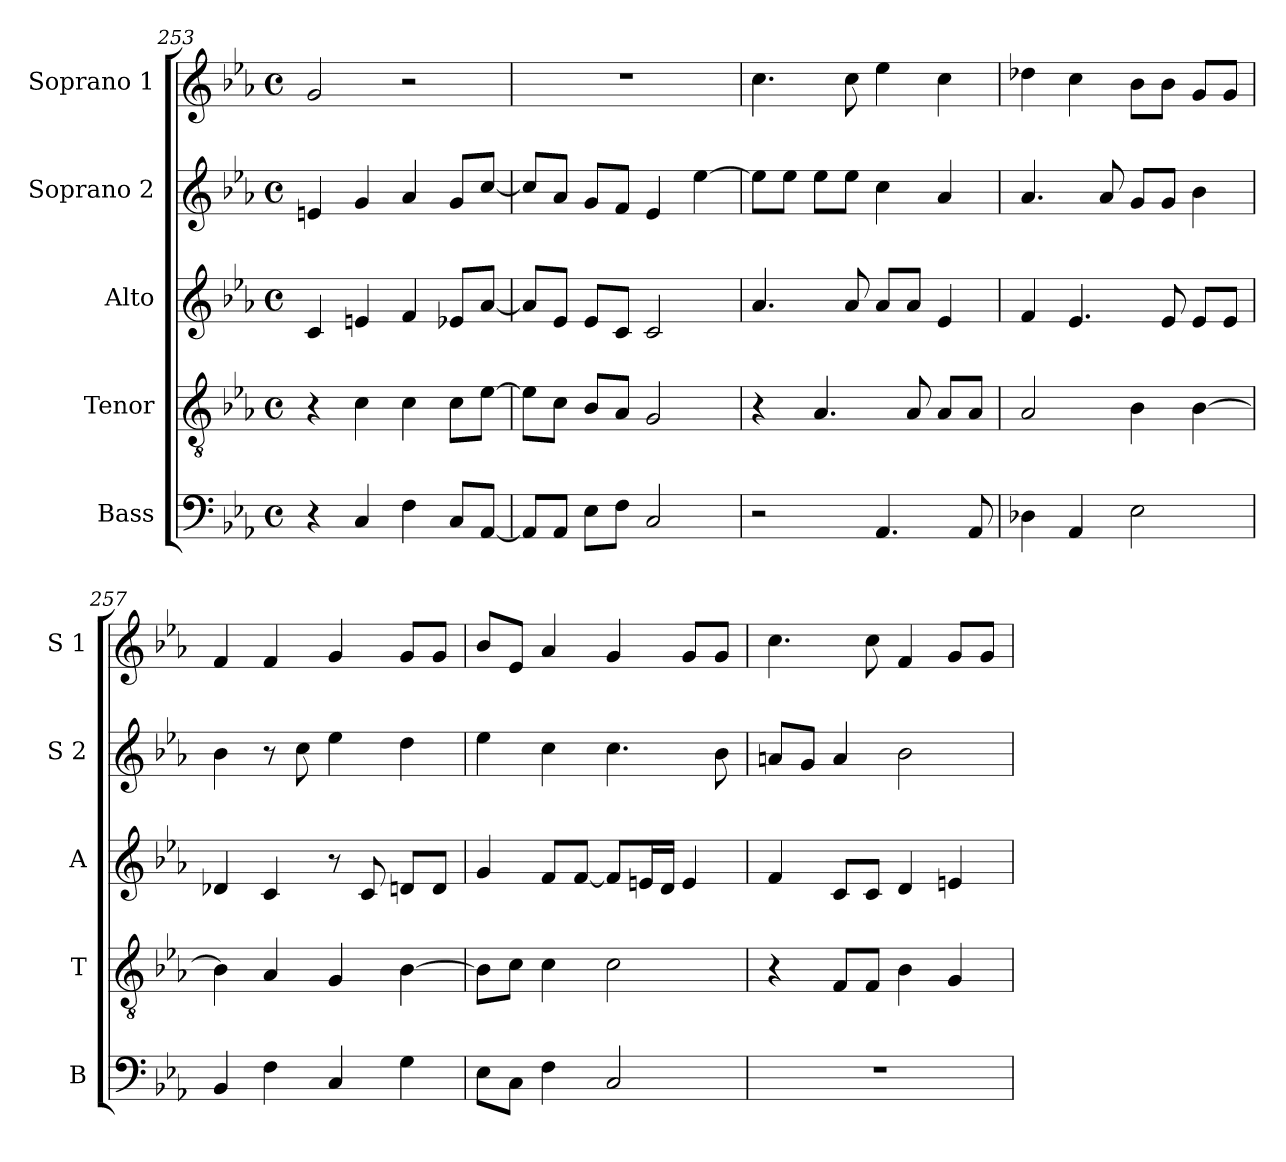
**kern	**kern	**kern	**kern	**kern
*part5	*part4	*part3	*part2	*part1
*staff5	*staff4	*staff3	*staff2	*staff1
*I"Bass	*I"Tenor	*I"Alto	*I"Soprano 2	*I"Soprano 1
*I'B	*I'T	*I'A	*I'S 2	*I'S 1
*clefF4	*clefGv2	*clefG2	*clefG2	*clefG2
*k[b-e-a-]	*k[b-e-a-]	*k[b-e-a-]	*k[b-e-a-]	*k[b-e-a-]
*E-:	*E-:	*E-:	*E-:	*E-:
*M4/4	*M4/4	*M4/4	*M4/4	*M4/4
*met(c)	*met(c)	*met(c)	*met(c)	*met(c)
=253	=253	=253	=253	=253
4r	4r	4c/	4en/	2g/
4C/	4c\	4en/	4g/	.
4F\	4c\	4f/	4a-/	2r
8C/L	8c\L	8e-X/L	8g/L	.
[<8AA-/J	[>8e-\J	[<8a-/J	[<8cc/J	.
=254	=254	=254	=254	=254
8AA-/L]	8e-\L]	8a-/L]	8cc/L]	1r
8AA-/J	8c\J	8e-/J	8a-/J	.
8E-\L	8B-/L	8e-/L	8g/L	.
8F\J	8A-/J	8c/J	8f/J	.
2C/	2G/	2c/	4e-/	.
.	.	.	[>4ee-\	.
!!LO:PB:g=z
=255	=255	=255	=255	=255
2r	4r	4.a-/	8ee-\L]	4.cc\
.	.	.	8ee-\J	.
.	4.A-/	.	8ee-\L	.
.	.	8a-/	8ee-\J	8cc\
4.AA-/	.	8a-/L	4cc\	4ee-\
.	8A-/	8a-/J	.	.
.	8A-/L	4e-/	4a-/	4cc\
8AA-/	8A-/J	.	.	.
=256	=256	=256	=256	=256
4D-X\	2A-/	4f/	4.a-/	4dd-X\
4AA-/	.	4.e-/	.	4cc\
.	.	.	8a-/	.
2E-\	4B-\	.	8g/L	8b-\L
.	.	8e-/	8g/J	8b-\J
.	[>4B-\	8e-/L	4b-\	8g/L
.	.	8e-/J	.	8g/J
=257	=257	=257	=257	=257
4BB-/	4B-\]	4d-X/	4b-\	4f/
4F\	4A-/	4c/	8r	4f/
.	.	.	8cc\	.
4C/	4G/	8r	4ee-\	4g/
.	.	8c/	.	.
4G\	[>4B-\	8dn/L	4dd\	8g/L
.	.	8d/J	.	8g/J
=258	=258	=258	=258	=258
8E-\L	8B-\L]	4g/	4ee-\	8b-/L
8C\J	8c\J	.	.	8e-/J
4F\	4c\	8f/L	4cc\	4a-/
.	.	[<8f/J	.	.
2C/	2c\	8f/L]	4.cc\	4g/
.	.	16en/L	.	.
.	.	16d/JJ	.	.
.	.	4e/	.	8g/L
.	.	.	8b-\	8g/J
!!LO:LB:g=z
=259	=259	=259	=259	=259
1r	4r	4f/	8an/L	4.cc\
.	.	.	8g/J	.
.	8F/L	8c/L	4a/	.
.	8F/J	8c/J	.	8cc\
.	4B-\	4d/	2b-\	4f/
.	4G/	4en/	.	8g/L
.	.	.	.	8g/J
=	=	=	=	=
*-	*-	*-	*-	*-
